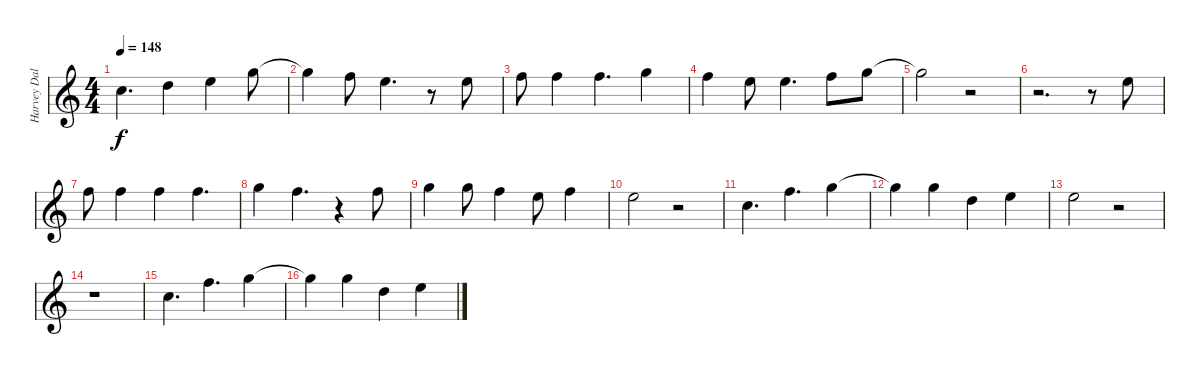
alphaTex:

\track ("Harvey Dalton Arnold Vocals" "Harvey Dal") {instrument contrabass}
\staff {score}
\tuning (E4 B3 G3 D3 A2 E2) {hide}
\ts (4 4)
\tempo 148
\clef g2
\ks c
5.3.4{d dy f} 7.3.4 5.2.4 8.2.8 |
8.2{t}.4 6.2.8 5.2.4{d} r.8 5.2.8 |
6.2.8 6.2.4 6.2.4{d} 8.2.4 |
6.2.4 5.2.8 5.2.4{d} 6.2.8 8.2.8 |
8.2{t}.2 r.2 |
r.2{d} r.8 5.2.8 |
6.2.8 6.2.4 6.2.4 6.2.4{d} |
8.2.4 6.2.4{d} r.4 6.2.8 |
8.2.4 8.2.8 6.2.4 5.2.8 6.2.4 |
5.2.2 r.2 |
5.3.4{d} 6.2.4{d} 8.2.4 |
8.2{t}.4 8.2.4 7.3.4 5.2.4 |
5.2.2 r.2 |
r.1 |
5.3.4{d} 6.2.4{d} 8.2.4 |
8.2{t}.4 8.2.4 7.3.4 5.2.4
